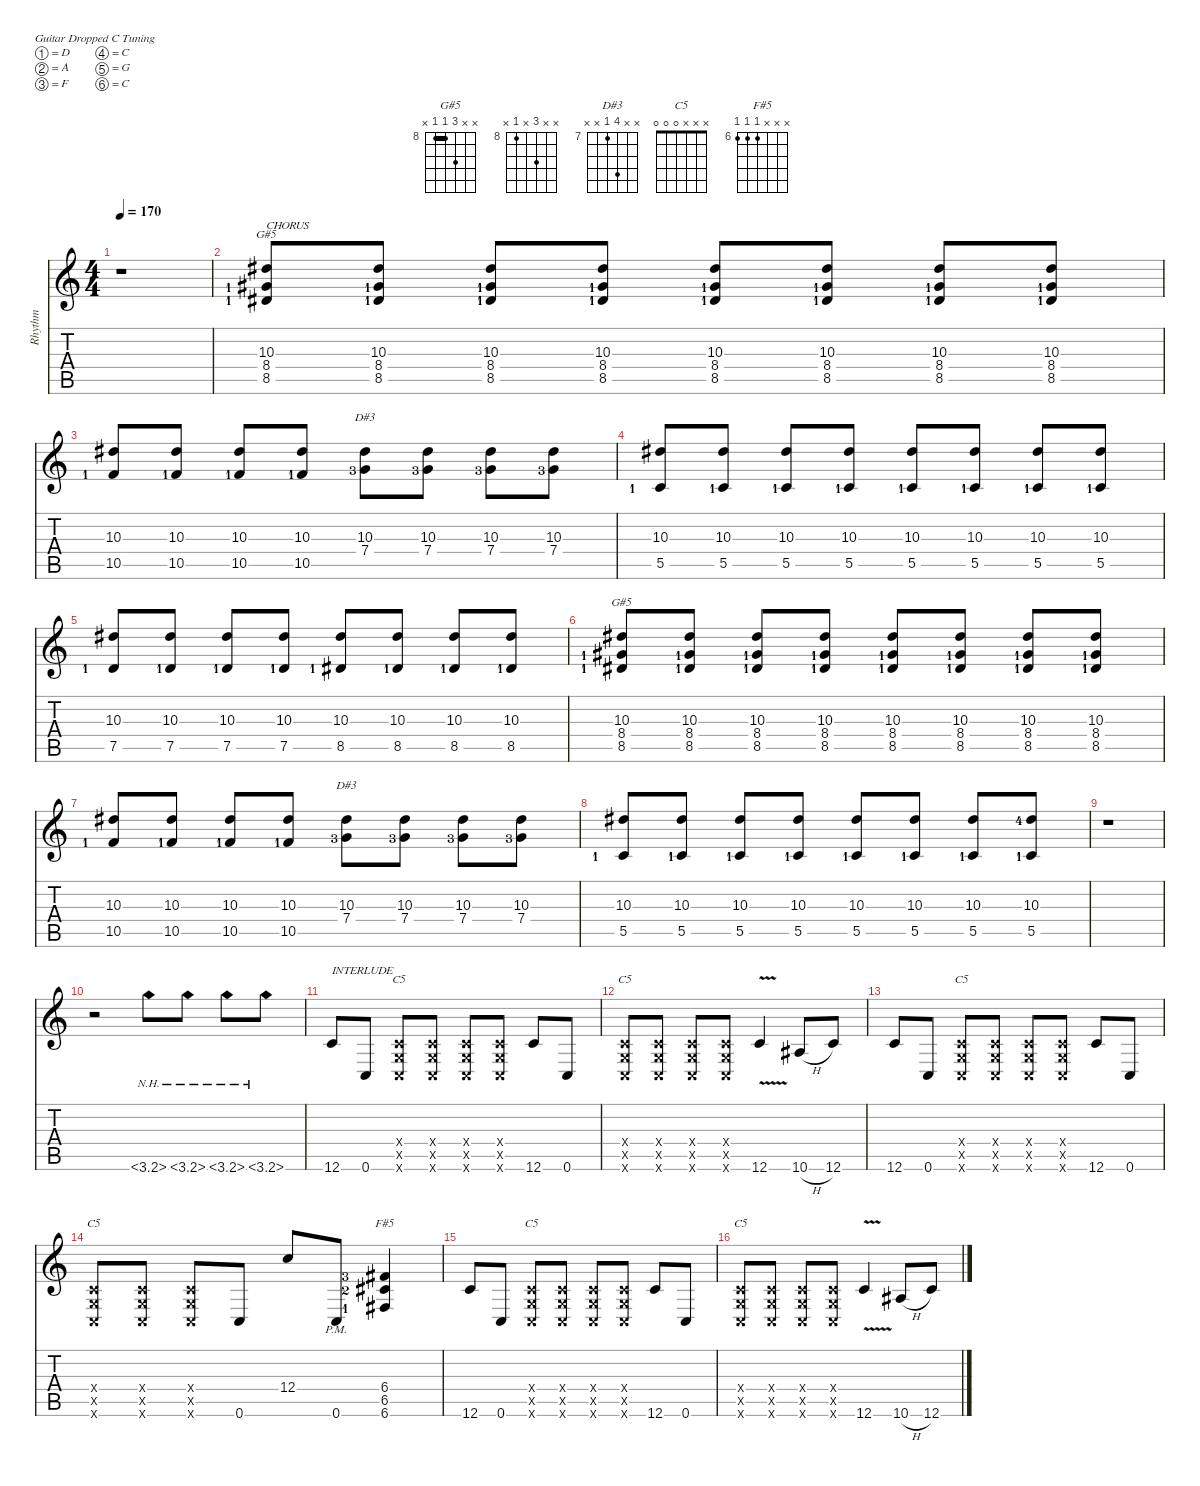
\hideDynamics
\bracketExtendMode nobrackets
\otherSystemsTrackNameOrientation horizontal
\track ("Rhythm" "Rhythm") {instrument overdrivenguitar}
\staff {score tabs}
\tuning (D4 A3 F3 C3 G2 C2)
\chord ("G#5" x x 10 8 8 x) {firstfret 8 barre 8}
\chord (" " x x 10 x 10 x) {firstfret 10}
\chord ("D#3" x x 10 7 x x) {firstfret 7}
\chord (" " x x 10 x 7 x) {firstfret 7}
\chord (" " x x 10 x 8 x) {firstfret 8}
\chord ("C5" x x x 0 0 0)
\chord ("F#5" x x x 6 6 6) {firstfret 6}
\ts (4 4)
\tempo 170
\clef g2
\ks c
r.1{dy mf beam Down} |
(8.5{lf 2 acc #} 8.4{lf 2 acc #} 10.3{acc #}).8{ch "G#5" txt "CHORUS" beam Up} (8.5{lf 2 acc #} 8.4{lf 2 acc #} 10.3{acc #}).8{beam Up} (8.5{lf 2 acc #} 8.4{lf 2 acc #} 10.3{acc #}).8{beam Up} (8.5{lf 2 acc #} 8.4{lf 2 acc #} 10.3{acc #}).8{beam Up} (8.5{lf 2 acc #} 8.4{lf 2 acc #} 10.3{acc #}).8{beam Up} (8.5{lf 2 acc #} 8.4{lf 2 acc #} 10.3{acc #}).8{beam Up} (8.5{lf 2 acc #} 8.4{lf 2 acc #} 10.3{acc #}).8{beam Up} (8.5{lf 2 acc #} 8.4{lf 2 acc #} 10.3{acc #}).8{beam Up} |
(10.5{lf 2} 10.3{acc #}).8{ch " " beam Up} (10.5{lf 2} 10.3{acc #}).8{beam Up} (10.5{lf 2} 10.3{acc #}).8{beam Up} (10.5{lf 2} 10.3{acc #}).8{beam Up} (7.4{lf 4} 10.3{acc #}).8{ch "D#3" beam Down} (7.4{lf 4} 10.3{acc #}).8{beam Down} (7.4{lf 4} 10.3{acc #}).8{beam Down} (7.4{lf 4} 10.3{acc #}).8{beam Down} |
(5.5{lf 2} 10.3{acc #}).8{beam Up} (5.5{lf 2} 10.3{acc #}).8{beam Up} (5.5{lf 2} 10.3{acc #}).8{beam Up} (5.5{lf 2} 10.3{acc #}).8{beam Up} (5.5{lf 2} 10.3{acc #}).8{beam Up} (5.5{lf 2} 10.3{acc #}).8{beam Up} (5.5{lf 2} 10.3{acc #}).8{beam Up} (5.5{lf 2} 10.3{acc #}).8{beam Up} |
(7.5{lf 2} 10.3{acc #}).8{ch " " beam Up} (7.5{lf 2} 10.3{acc #}).8{beam Up} (7.5{lf 2} 10.3{acc #}).8{beam Up} (7.5{lf 2} 10.3{acc #}).8{beam Up} (8.5{lf 2 acc #} 10.3{acc #}).8{ch " " beam Up} (8.5{lf 2 acc #} 10.3{acc #}).8{beam Up} (8.5{lf 2 acc #} 10.3{acc #}).8{beam Up} (8.5{lf 2 acc #} 10.3{acc #}).8{beam Up} |
(8.5{lf 2 acc #} 8.4{lf 2 acc #} 10.3{acc #}).8{ch "G#5" beam Up} (8.5{lf 2 acc #} 8.4{lf 2 acc #} 10.3{acc #}).8{beam Up} (8.5{lf 2 acc #} 8.4{lf 2 acc #} 10.3{acc #}).8{beam Up} (8.5{lf 2 acc #} 8.4{lf 2 acc #} 10.3{acc #}).8{beam Up} (8.5{lf 2 acc #} 8.4{lf 2 acc #} 10.3{acc #}).8{beam Up} (8.5{lf 2 acc #} 8.4{lf 2 acc #} 10.3{acc #}).8{beam Up} (8.5{lf 2 acc #} 8.4{lf 2 acc #} 10.3{acc #}).8{beam Up} (8.5{lf 2 acc #} 8.4{lf 2 acc #} 10.3{acc #}).8{beam Up} |
(10.5{lf 2} 10.3{acc #}).8{ch " " beam Up} (10.5{lf 2} 10.3{acc #}).8{beam Up} (10.5{lf 2} 10.3{acc #}).8{beam Up} (10.5{lf 2} 10.3{acc #}).8{beam Up} (7.4{lf 4} 10.3{acc #}).8{ch "D#3" beam Down} (7.4{lf 4} 10.3{acc #}).8{beam Down} (7.4{lf 4} 10.3{acc #}).8{beam Down} (7.4{lf 4} 10.3{acc #}).8{beam Down} |
(5.5{lf 2} 10.3{acc #}).8{beam Up} (5.5{lf 2} 10.3{acc #}).8{beam Up} (5.5{lf 2} 10.3{acc #}).8{beam Up} (5.5{lf 2} 10.3{acc #}).8{beam Up} (5.5{lf 2} 10.3{acc #}).8{beam Up} (5.5{lf 2} 10.3{acc #}).8{beam Up} (5.5{lf 2} 10.3{acc #}).8{beam Up} (5.5{lf 2} 10.3{lf 5 acc #}).8{beam Up} |
r.1{beam Down} |
r.2{beam Down} 3.6{nh acc #}.8{beam Down} 3.6{nh acc #}.8{beam Down} 3.6{nh acc #}.8{beam Down} 3.6{nh acc #}.8{beam Down} |
12.6.8{txt "INTERLUDE" beam Up} 0.6.8{beam Up} (0.6{x} 0.5{x} 0.4{x}).8{ch "C5" beam Up} (0.6{x} 0.5{x} 0.4{x}).8{beam Up} (0.6{x} 0.5{x} 0.4{x}).8{beam Up} (0.6{x} 0.5{x} 0.4{x}).8{beam Up} 12.6.8{beam Up} 0.6.8{beam Up} |
(0.6{x} 0.5{x} 0.4{x}).8{ch "C5" beam Up} (0.6{x} 0.5{x} 0.4{x}).8{beam Up} (0.6{x} 0.5{x} 0.4{x}).8{beam Up} (0.6{x} 0.5{x} 0.4{x}).8{beam Up} 12.6{v}.4{beam Up} 10.6{h acc #}.8{beam Up} 12.6.8{beam Up} |
12.6.8{beam Up} 0.6.8{beam Up} (0.6{x} 0.5{x} 0.4{x}).8{ch "C5" beam Up} (0.6{x} 0.5{x} 0.4{x}).8{beam Up} (0.6{x} 0.5{x} 0.4{x}).8{beam Up} (0.6{x} 0.5{x} 0.4{x}).8{beam Up} 12.6.8{beam Up} 0.6.8{beam Up} |
(0.6{x} 0.5{x} 0.4{x}).8{ch "C5" beam Up} (0.6{x} 0.5{x} 0.4{x}).8{beam Up} (0.6{x} 0.5{x} 0.4{x}).8{beam Up} 0.6.8{beam Up} 12.4.8{beam Up} 0.6{pm}.8{beam Up} (6.6{lf 2 acc #} 6.5{lf 3 acc #} 6.4{lf 4 acc #}).4{ch "F#5" beam Up} |
12.6.8{beam Up} 0.6.8{beam Up} (0.6{x} 0.5{x} 0.4{x}).8{ch "C5" beam Up} (0.6{x} 0.5{x} 0.4{x}).8{beam Up} (0.6{x} 0.5{x} 0.4{x}).8{beam Up} (0.6{x} 0.5{x} 0.4{x}).8{beam Up} 12.6.8{beam Up} 0.6.8{beam Up} |
(0.6{x} 0.5{x} 0.4{x}).8{ch "C5" beam Up} (0.6{x} 0.5{x} 0.4{x}).8{beam Up} (0.6{x} 0.5{x} 0.4{x}).8{beam Up} (0.6{x} 0.5{x} 0.4{x}).8{beam Up} 12.6{v}.4{beam Up} 10.6{h acc #}.8{beam Up} 12.6.8{beam Up}
